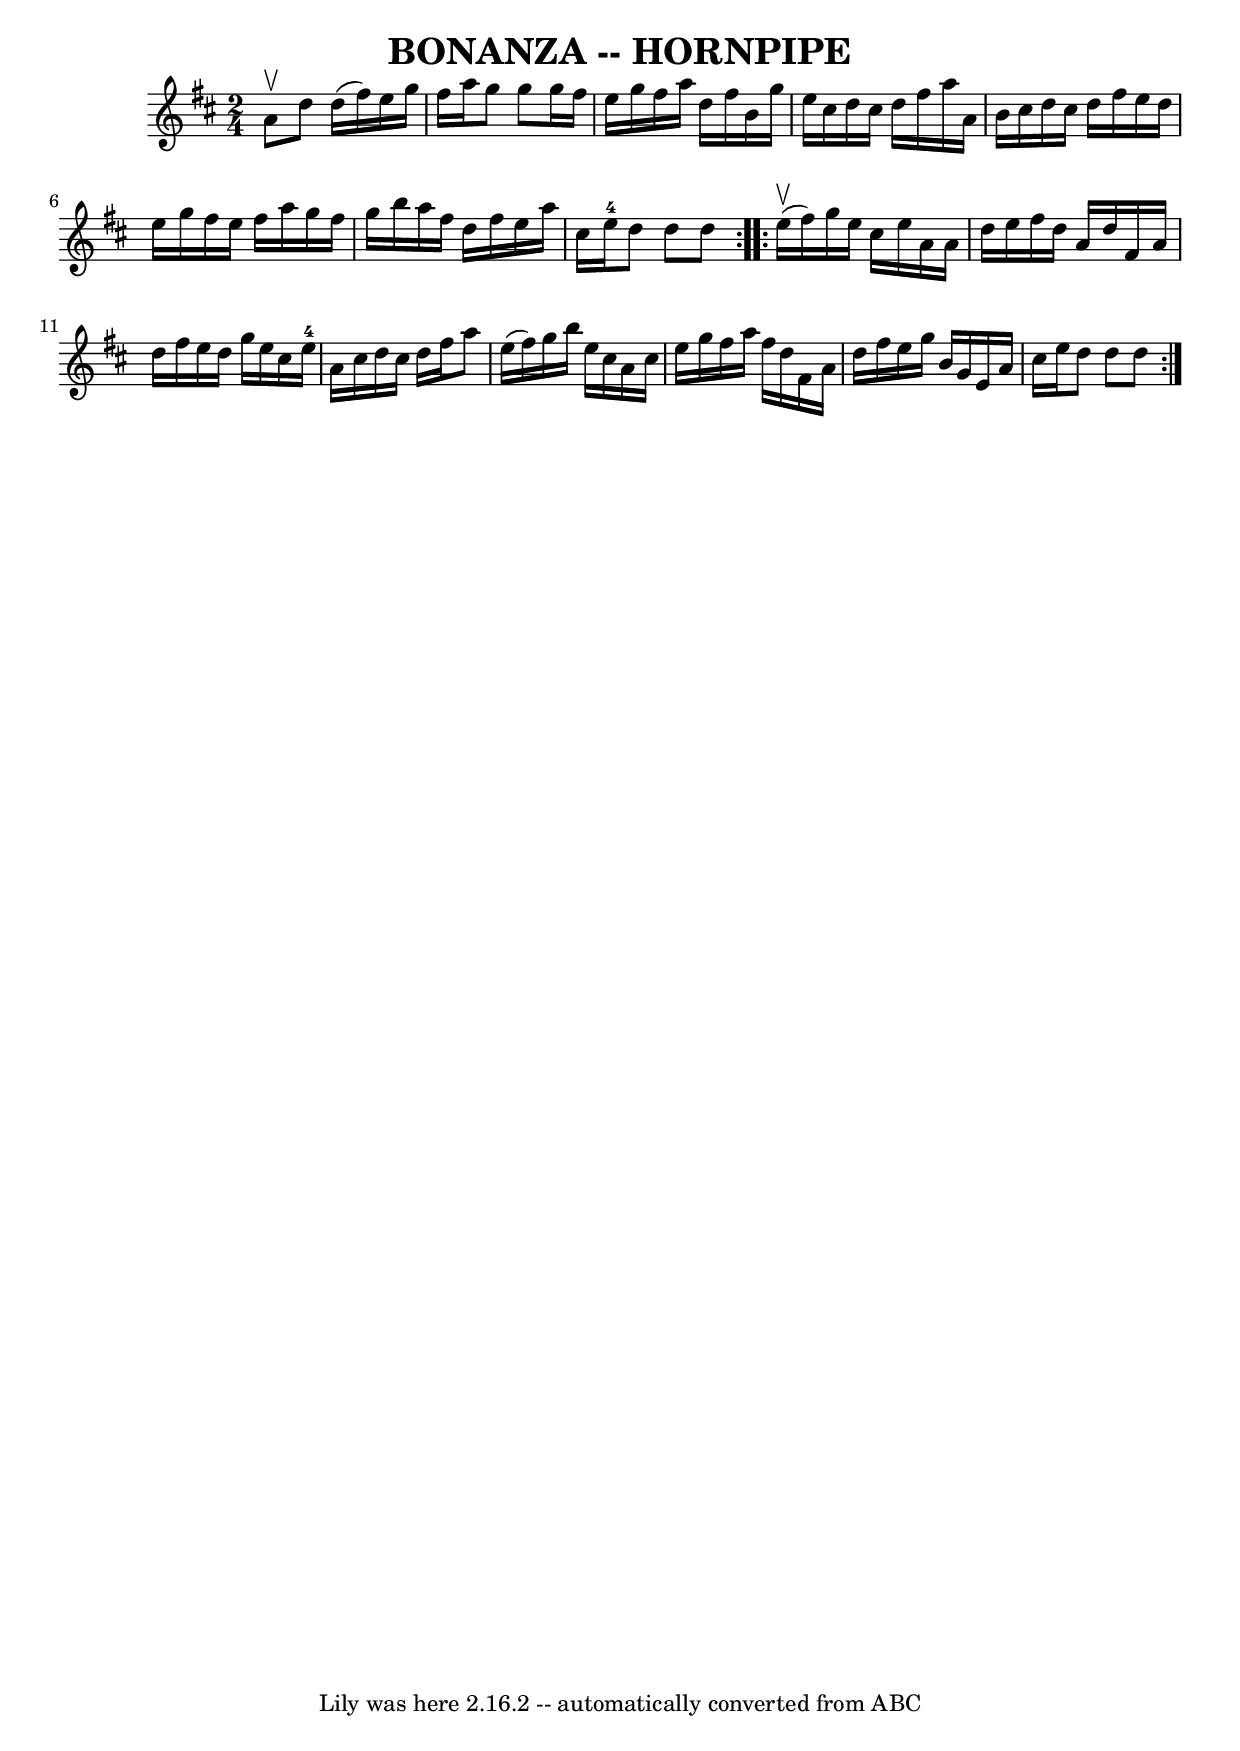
\version "2.7.40"
\include "Mammoth.ily"
\header {
	%% book = "Ryan's Mammoth Collection of Fiddle Tunes"
	crossRefNumber = "1"
	footnotes = ""
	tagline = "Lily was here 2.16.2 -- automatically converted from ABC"
	title = "BONANZA -- HORNPIPE"
}
voicedefault =  {
\set Score.defaultBarType = "empty"

\repeat volta 2 {
\time 2/4 \key d \major a'8^\upbow       |
 d''8 d''16 (
fis''16) e''16 g''16 fis''16 a''16    |
 g''8 g''8    
g''16 fis''16 e''16 g''16    |
 fis''16 a''16 d''16    
fis''16 b'16 g''16 e''16 cis''16    |
 d''16 cis''16    
d''16 fis''16 a''16 a'16 b'16 cis''16    |
     |
   
d''16 cis''16 d''16 fis''16 e''16 d''16 e''16 g''16    
|
 fis''16 e''16 fis''16 a''16 g''16 fis''16 g''16    
b''16    |
 a''16 fis''16 d''16 fis''16 e''16 a''16    
cis''16 e''16-4   |
 d''8 d''8 d''8    }     
\repeat volta 2 { e''16 (^\upbow fis''16)       |
 g''16    
e''16 cis''16 e''16 a'16 a'16 d''16 e''16    |
   
fis''16 d''16 a'16 d''16 fis'16 a'16 d''16 fis''16    
|
 e''16 d''16 g''16 e''16 cis''16 e''16-4 a'16    
cis''16    |
 d''16 cis''16 d''16 fis''16 a''8 e''16 (
fis''16)   |
     |
 g''16 b''16 e''16 cis''16    
a'16 cis''16 e''16 g''16    |
 fis''16 a''16 fis''16    
d''16 fis'16 a'16 d''16 fis''16    |
 e''16 g''16    
b'16 g'16 e'16 a'16 cis''16 e''16    |
 d''8 d''8    
d''8    }   
}

\score{
    <<

	\context Staff="default"
	{
	    \voicedefault 
	}

    >>
	\layout {
	}
	\midi {}
}
